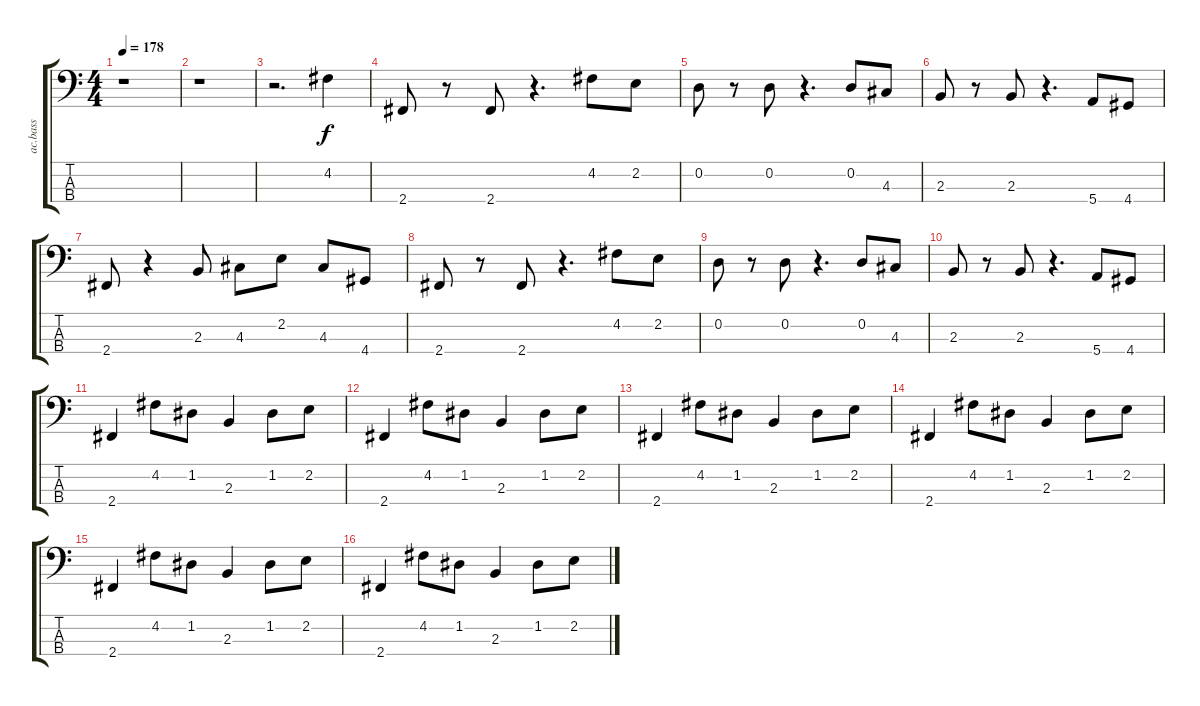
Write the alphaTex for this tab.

\track ("ac.bass" "ac.bass") {instrument acousticbass}
\staff {score tabs}
\tuning (G2 D2 A1 E1) {hide}
\ts (4 4)
\tempo 178
\clef f4
\ks c
r.1{dy f} |
r.1 |
r.2{d} 4.2.4 |
2.4.8 r.8 2.4.8 r.4{d} 4.2.8 2.2.8 |
0.2.8 r.8 0.2.8 r.4{d} 0.2.8 4.3.8 |
2.3.8 r.8 2.3.8 r.4{d} 5.4.8 4.4.8 |
2.4.8 r.4 2.3.8 4.3.8 2.2.8 4.3.8 4.4.8 |
2.4.8 r.8 2.4.8 r.4{d} 4.2.8 2.2.8 |
0.2.8 r.8 0.2.8 r.4{d} 0.2.8 4.3.8 |
2.3.8 r.8 2.3.8 r.4{d} 5.4.8 4.4.8 |
2.4.4 4.2.8 1.2.8 2.3.4 1.2.8 2.2.8 |
2.4.4 4.2.8 1.2.8 2.3.4 1.2.8 2.2.8 |
2.4.4 4.2.8 1.2.8 2.3.4 1.2.8 2.2.8 |
2.4.4 4.2.8 1.2.8 2.3.4 1.2.8 2.2.8 |
2.4.4 4.2.8 1.2.8 2.3.4 1.2.8 2.2.8 |
2.4.4 4.2.8 1.2.8 2.3.4 1.2.8 2.2.8
